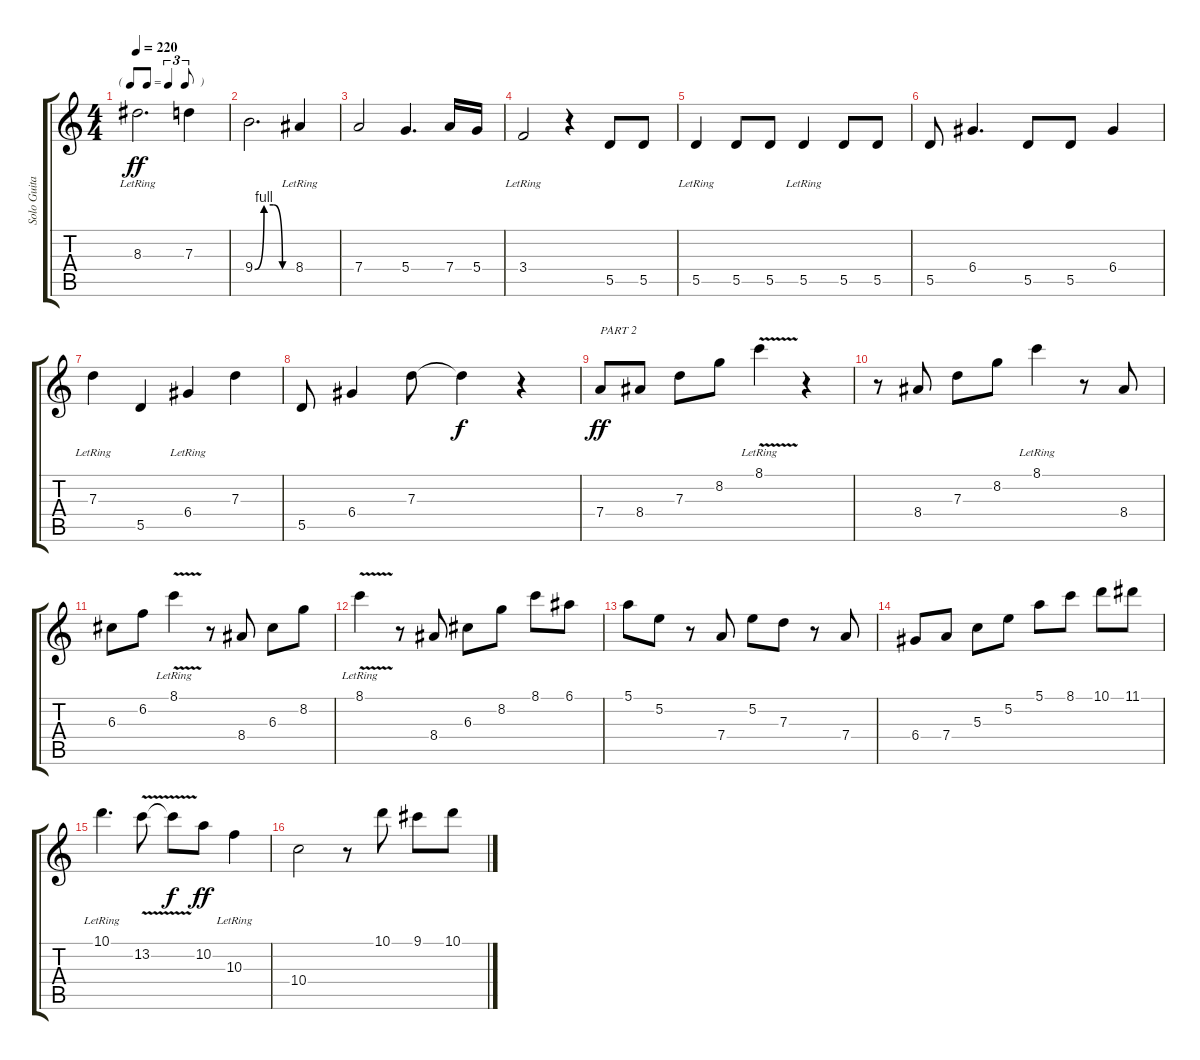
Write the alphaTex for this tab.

\track ("Solo Guitar (For Sound)" "Solo Guita") {instrument electricbasspick}
\staff {score tabs}
\tuning (E4 B3 G3 D3 A2 E2) {hide}
\ts (4 4)
\tf triplet8th
\tempo 220
\clef g2
\ks c
8.3{lr}.2{d dy ff} 7.3.4 |
9.4{be (custom 0 0 15 4 30 4 45 0 60 0)}.2{d} 8.4{lr}.4 |
7.4.2 5.4.4{d} 7.4.16 5.4.16 |
3.4{lr}.2 r.4 5.5.8 5.5.8 |
5.5{lr}.4 5.5.8 5.5.8 5.5{lr}.4 5.5.8 5.5.8 |
5.5.8 6.4.4{d} 5.5.8 5.5.8 6.4.4 |
7.3{lr}.4 5.5.4 6.4{lr}.4 7.3.4 |
5.5.8 6.4.4 7.3.8 7.3{t}.4{dy f} r.4 |
7.4.8{txt "PART 2" dy ff} 8.4.8 7.3.8 8.2.8 8.1{v lr}.4 r.4 |
r.8 8.4.8 7.3.8 8.2.8 8.1{lr}.4 r.8 8.4.8 |
6.3.8 6.2.8 8.1{v lr}.4 r.8 8.4.8 6.3.8 8.2.8 |
8.1{v lr}.4 r.8 8.4.8 6.3.8 8.2.8 8.1.8 6.1.8 |
5.1.8 5.2.8 r.8 7.4.8 5.2.8 7.3.8 r.8 7.4.8 |
6.4.8 7.4.8 5.3.8 5.2.8 5.1.8 8.1.8 10.1.8 11.1.8 |
10.1{lr}.4{d} 13.2{v}.8 13.2{t}.8{dy f} 10.2.8{dy ff} 10.3{lr}.4 |
10.4.2 r.8 10.1.8 9.1.8 10.1.8
